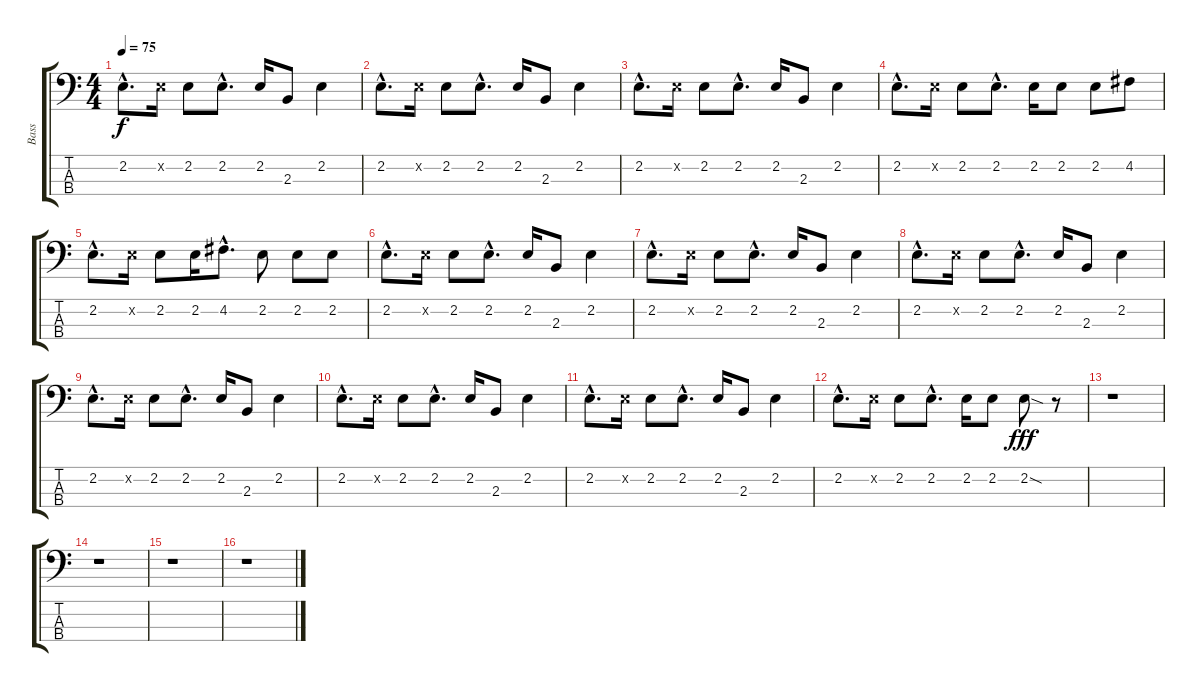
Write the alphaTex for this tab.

\track ("Bass" "Bass") {instrument electricbasspick}
\staff {score tabs}
\tuning (G2 D2 A1 E1) {hide}
\ts (4 4)
\tempo 75
\clef f4
\ks c
2.2{hac}.8{d dy f} 2.2{x}.16 2.2.8 2.2{hac}.8{d} 2.2.16 2.3.8 2.2.4 |
2.2{hac}.8{d} 2.2{x}.16 2.2.8 2.2{hac}.8{d} 2.2.16 2.3.8 2.2.4 |
2.2{hac}.8{d} 2.2{x}.16 2.2.8 2.2{hac}.8{d} 2.2.16 2.3.8 2.2.4 |
2.2{hac}.8{d} 2.2{x}.16 2.2.8 2.2{hac}.8{d} 2.2.16 2.2.8 2.2.8 4.2.8 |
2.2{hac}.8{d} 2.2{x}.16 2.2.8 2.2.16 4.2{hac}.8{d} 2.2.8 2.2.8 2.2.8 |
2.2{hac}.8{d} 2.2{x}.16 2.2.8 2.2{hac}.8{d} 2.2.16 2.3.8 2.2.4 |
2.2{hac}.8{d} 2.2{x}.16 2.2.8 2.2{hac}.8{d} 2.2.16 2.3.8 2.2.4 |
2.2{hac}.8{d} 2.2{x}.16 2.2.8 2.2{hac}.8{d} 2.2.16 2.3.8 2.2.4 |
2.2{hac}.8{d} 2.2{x}.16 2.2.8 2.2{hac}.8{d} 2.2.16 2.3.8 2.2.4 |
2.2{hac}.8{d} 2.2{x}.16 2.2.8 2.2{hac}.8{d} 2.2.16 2.3.8 2.2.4 |
2.2{hac}.8{d} 2.2{x}.16 2.2.8 2.2{hac}.8{d} 2.2.16 2.3.8 2.2.4 |
2.2{hac}.8{d} 2.2{x}.16 2.2.8 2.2{hac}.8{d} 2.2.16 2.2.8 2.2{sod}.8{dy fff} r.8 |
r.1 |
r.1 |
r.1 |
r.1
